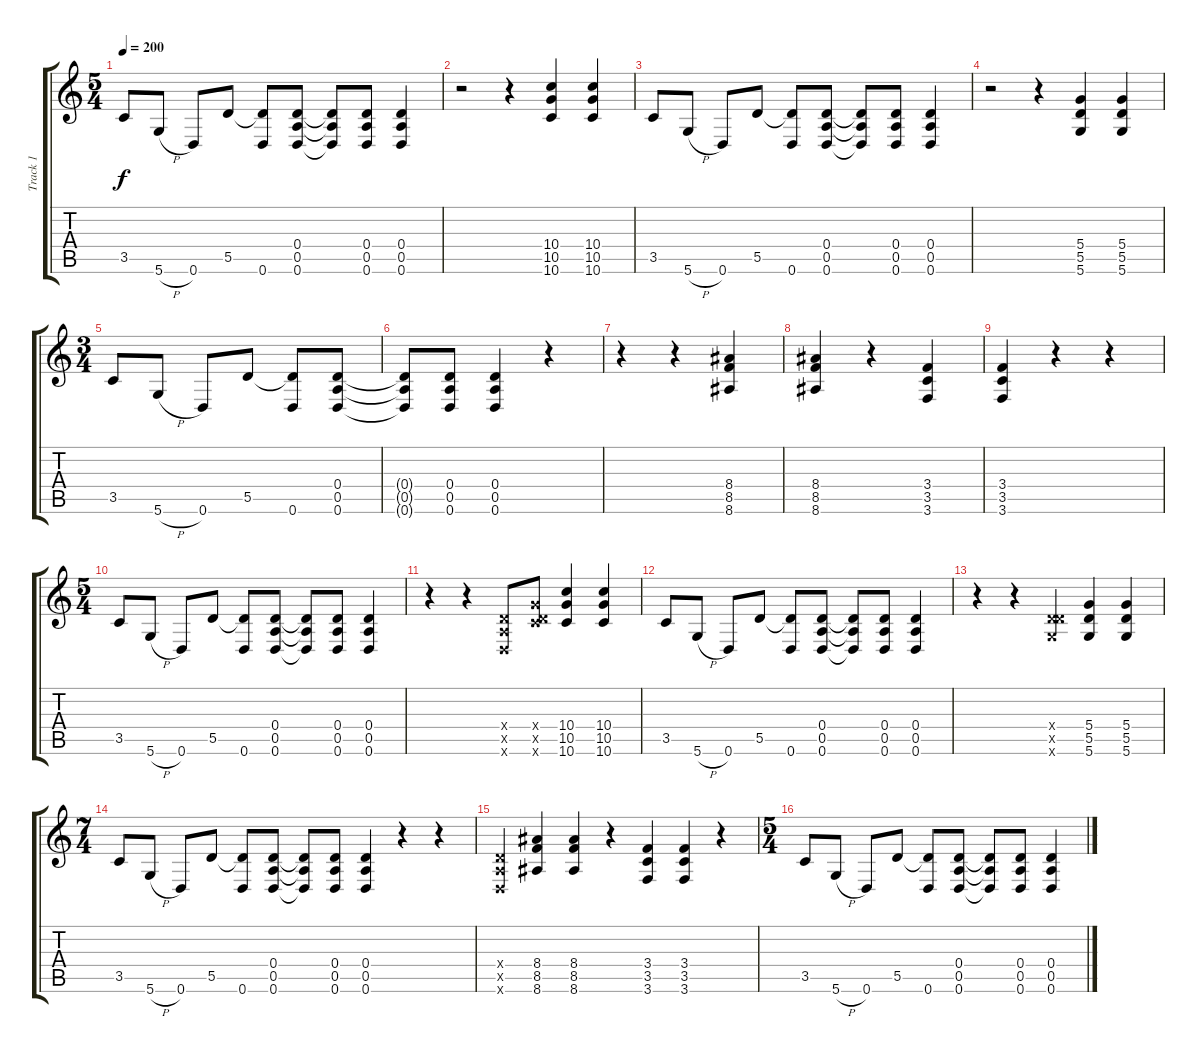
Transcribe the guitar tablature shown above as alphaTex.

\track ("Track 1" "Track 1") {instrument distortionguitar}
\staff {score tabs}
\tuning (E4 B3 G3 D3 A2 D2) {hide}
\ts (5 4)
\tempo 200
\clef g2
\ks c
3.5.8{dy f} 5.6{h}.8 0.6.8 5.5.8 (5.5{t} 0.6).8 (0.4 0.5 0.6).8 (0.4{t} 0.5{t} 0.6{t}).8 (0.4 0.5 0.6).8 (0.4 0.5 0.6).4 |
r.2 r.4 (10.4 10.5 10.6).4 (10.4 10.5 10.6).4 |
3.5.8 5.6{h}.8 0.6.8 5.5.8 (5.5{t} 0.6).8 (0.4 0.5 0.6).8 (0.4{t} 0.5{t} 0.6{t}).8 (0.4 0.5 0.6).8 (0.4 0.5 0.6).4 |
r.2 r.4 (5.4 5.5 5.6).4 (5.4 5.5 5.6).4 |
\ts (3 4)
3.5.8 5.6{h}.8 0.6.8 5.5.8 (5.5{t} 0.6).8 (0.4 0.5 0.6).8 |
(0.4{t} 0.5{t} 0.6{t}).8 (0.4 0.5 0.6).8 (0.4 0.5 0.6).4 r.4 |
r.4 r.4 (8.4 8.5 8.6).4 |
(8.4 8.5 8.6).4 r.4 (3.4 3.5 3.6).4 |
(3.4 3.5 3.6).4 r.4 r.4 |
\ts (5 4)
3.5.8 5.6{h}.8 0.6.8 5.5.8 (5.5{t} 0.6).8 (0.4 0.5 0.6).8 (0.4{t} 0.5{t} 0.6{t}).8 (0.4 0.5 0.6).8 (0.4 0.5 0.6).4 |
r.4 r.4 (0.4{x} 0.5{x} 0.6{x}).8 (0.4{x} 10.5{x} 10.6{x}).8 (10.4 10.5 10.6).4 (10.4 10.5 10.6).4 |
3.5.8 5.6{h}.8 0.6.8 5.5.8 (5.5{t} 0.6).8 (0.4 0.5 0.6).8 (0.4{t} 0.5{t} 0.6{t}).8 (0.4 0.5 0.6).8 (0.4 0.5 0.6).4 |
r.4 r.4 (0.4{x} 5.5{x} 5.6{x}).4 (5.4 5.5 5.6).4 (5.4 5.5 5.6).4 |
\ts (7 4)
3.5.8 5.6{h}.8 0.6.8 5.5.8 (5.5{t} 0.6).8 (0.4 0.5 0.6).8 (0.4{t} 0.5{t} 0.6{t}).8 (0.4 0.5 0.6).8 (0.4 0.5 0.6).4 r.4 r.4 |
(0.4{x} 0.5{x} 0.6{x}).4 (8.4 8.5 8.6).4 (8.4 8.5 8.6).4 r.4 (3.4 3.5 3.6).4 (3.4 3.5 3.6).4 r.4 |
\ts (5 4)
3.5.8 5.6{h}.8 0.6.8 5.5.8 (5.5{t} 0.6).8 (0.4 0.5 0.6).8 (0.4{t} 0.5{t} 0.6{t}).8 (0.4 0.5 0.6).8 (0.4 0.5 0.6).4
